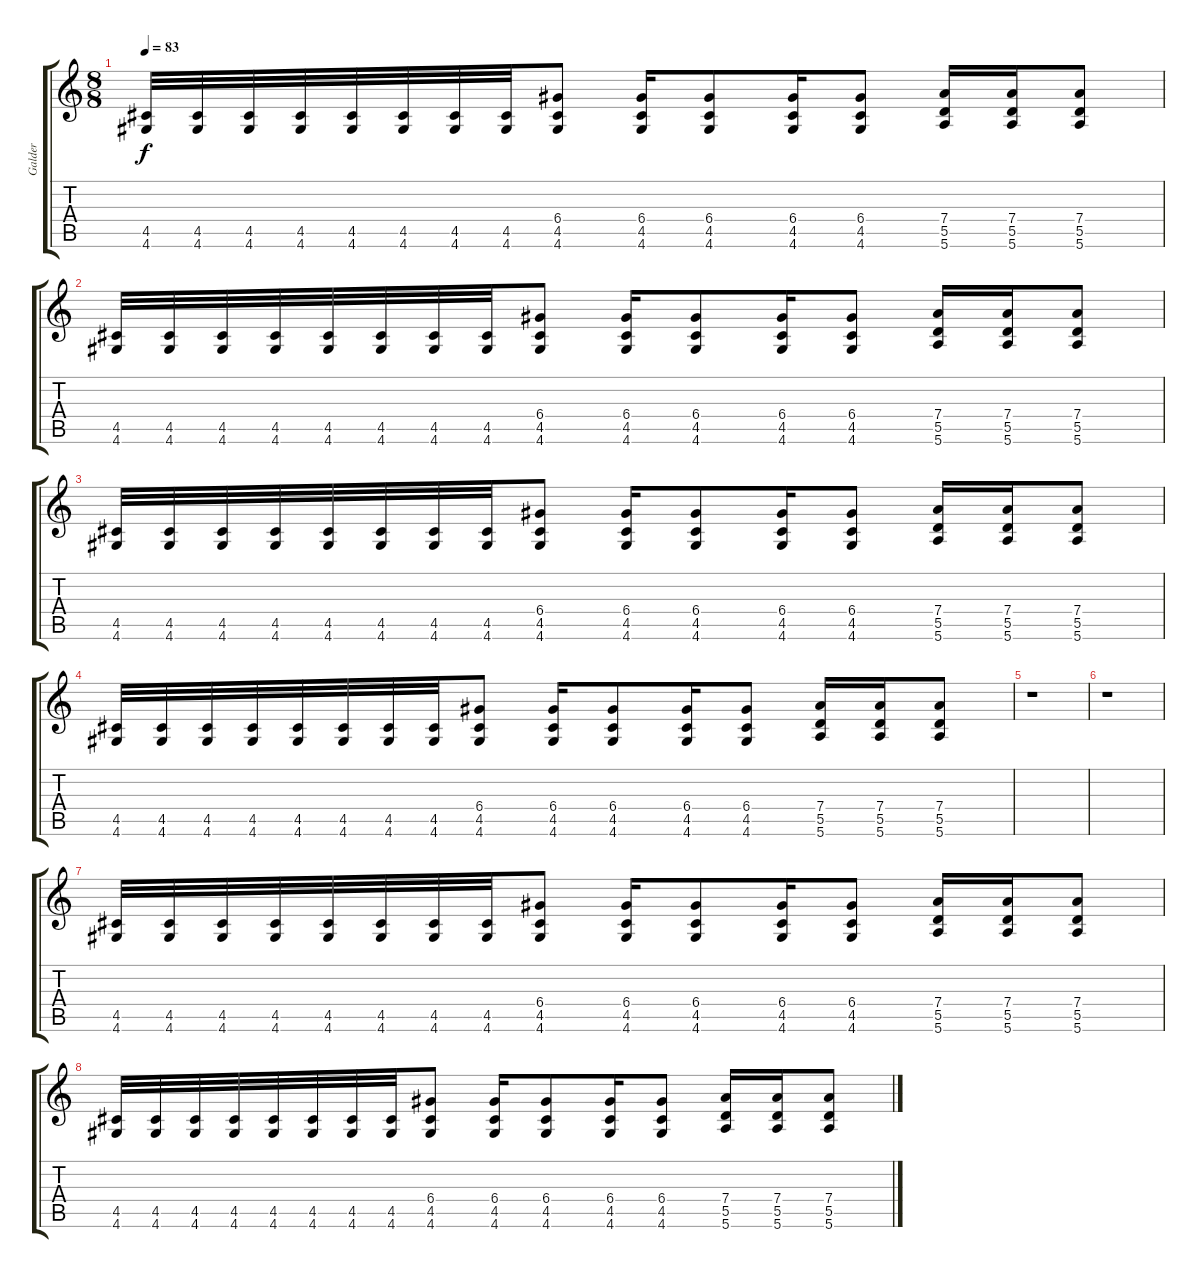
\track ("Galder" "Galder") {instrument overdrivenguitar}
\staff {score tabs}
\tuning (E4 B3 G3 D3 A2 E2) {hide}
\ts (8 8)
\tempo 83
\clef g2
\ks c
(4.5 4.6).32{dy f} (4.5 4.6).32 (4.5 4.6).32 (4.5 4.6).32 (4.5 4.6).32 (4.5 4.6).32 (4.5 4.6).32 (4.5 4.6).32 (6.4 4.5 4.6).8 (6.4 4.5 4.6).16 (6.4 4.5 4.6).8 (6.4 4.5 4.6).16 (6.4 4.5 4.6).8 (7.4 5.5 5.6).16 (7.4 5.5 5.6).16 (7.4 5.5 5.6).8 |
(4.5 4.6).32 (4.5 4.6).32 (4.5 4.6).32 (4.5 4.6).32 (4.5 4.6).32 (4.5 4.6).32 (4.5 4.6).32 (4.5 4.6).32 (6.4 4.5 4.6).8 (6.4 4.5 4.6).16 (6.4 4.5 4.6).8 (6.4 4.5 4.6).16 (6.4 4.5 4.6).8 (7.4 5.5 5.6).16 (7.4 5.5 5.6).16 (7.4 5.5 5.6).8 |
(4.5 4.6).32 (4.5 4.6).32 (4.5 4.6).32 (4.5 4.6).32 (4.5 4.6).32 (4.5 4.6).32 (4.5 4.6).32 (4.5 4.6).32 (6.4 4.5 4.6).8 (6.4 4.5 4.6).16 (6.4 4.5 4.6).8 (6.4 4.5 4.6).16 (6.4 4.5 4.6).8 (7.4 5.5 5.6).16 (7.4 5.5 5.6).16 (7.4 5.5 5.6).8 |
(4.5 4.6).32 (4.5 4.6).32 (4.5 4.6).32 (4.5 4.6).32 (4.5 4.6).32 (4.5 4.6).32 (4.5 4.6).32 (4.5 4.6).32 (6.4 4.5 4.6).8 (6.4 4.5 4.6).16 (6.4 4.5 4.6).8 (6.4 4.5 4.6).16 (6.4 4.5 4.6).8 (7.4 5.5 5.6).16 (7.4 5.5 5.6).16 (7.4 5.5 5.6).8 |
r.1 |
r.1 |
(4.5 4.6).32 (4.5 4.6).32 (4.5 4.6).32 (4.5 4.6).32 (4.5 4.6).32 (4.5 4.6).32 (4.5 4.6).32 (4.5 4.6).32 (6.4 4.5 4.6).8 (6.4 4.5 4.6).16 (6.4 4.5 4.6).8 (6.4 4.5 4.6).16 (6.4 4.5 4.6).8 (7.4 5.5 5.6).16 (7.4 5.5 5.6).16 (7.4 5.5 5.6).8 |
(4.5 4.6).32 (4.5 4.6).32 (4.5 4.6).32 (4.5 4.6).32 (4.5 4.6).32 (4.5 4.6).32 (4.5 4.6).32 (4.5 4.6).32 (6.4 4.5 4.6).8 (6.4 4.5 4.6).16 (6.4 4.5 4.6).8 (6.4 4.5 4.6).16 (6.4 4.5 4.6).8 (7.4 5.5 5.6).16 (7.4 5.5 5.6).16 (7.4 5.5 5.6).8
